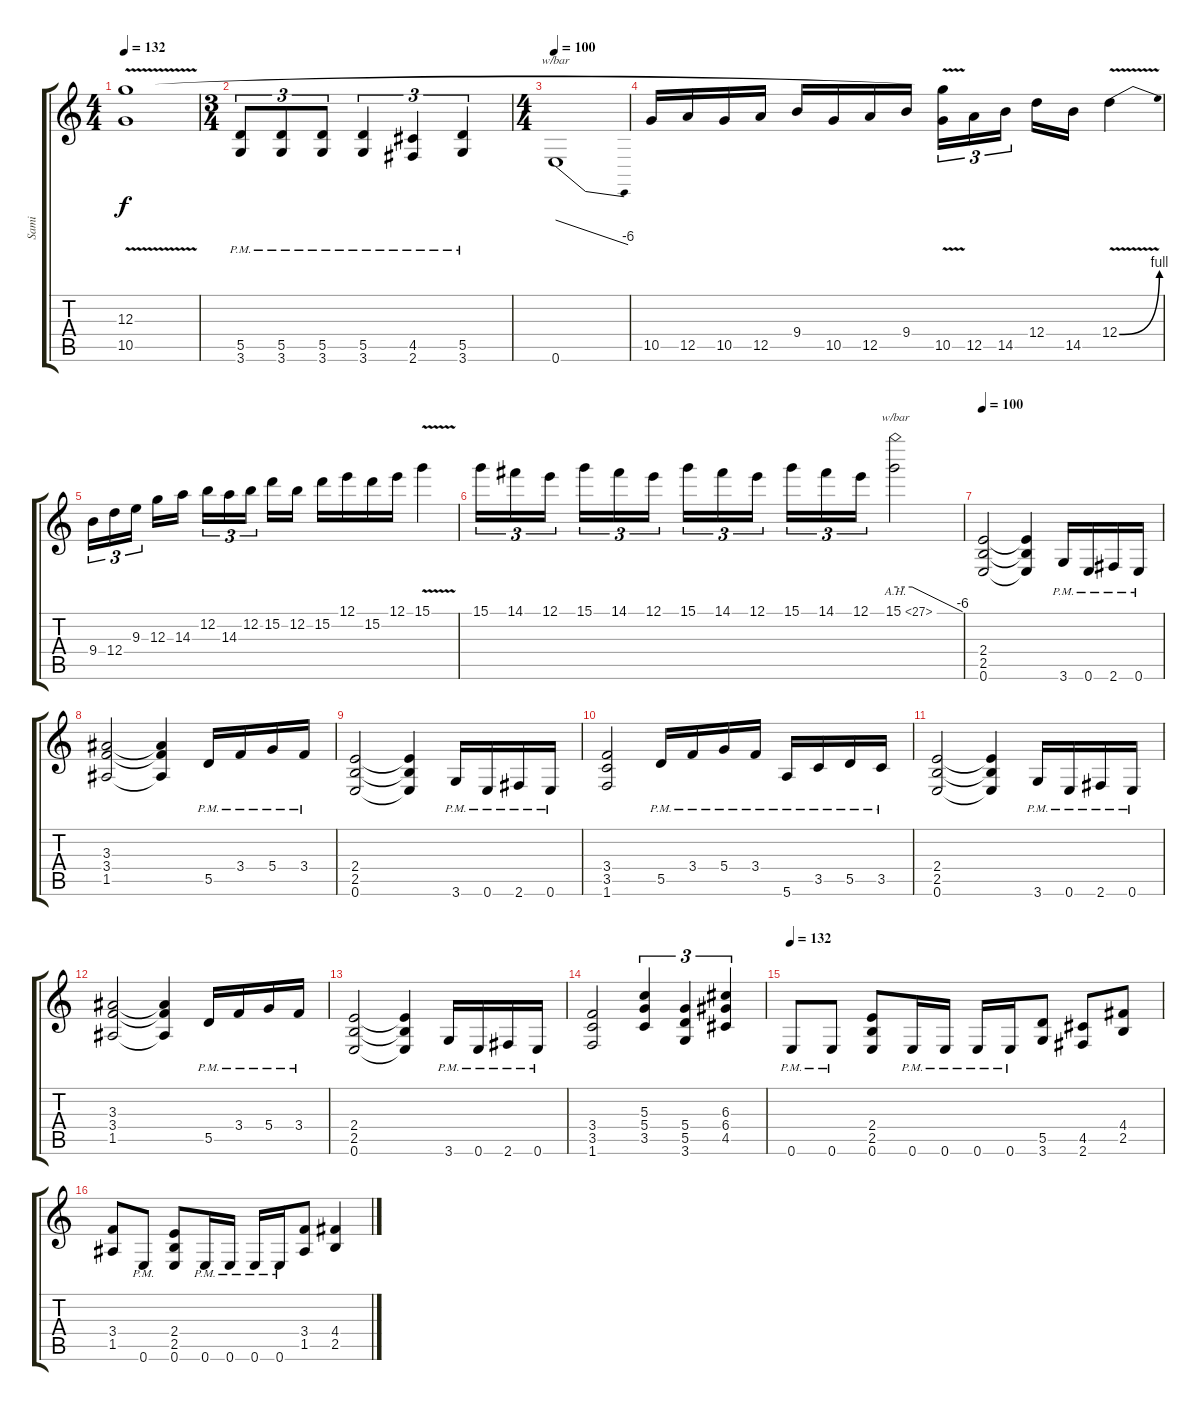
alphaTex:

\track ("Sami" "Sami") {instrument overdrivenguitar}
\staff {score tabs}
\tuning (E4 B3 G3 D3 A2 E2) {hide}
\ts (4 4)
\tempo 132
\clef g2
\ks c
(12.3{v} 10.5{v}).1{dy f} |
\ts (3 4)
(5.5{pm} 3.6{pm}).8{tu (3 2)} (5.5{pm} 3.6{pm}).8{tu (3 2)} (5.5{pm} 3.6{pm}).8{tu (3 2)} (5.5{pm} 3.6{pm}).4{tu (3 2)} (4.5{pm} 2.6{pm}).4{tu (3 2)} (5.5{pm} 3.6{pm}).4{tu (3 2)} |
\ts (4 4)
\tempo 100
0.6.1{tbe (dive default 0 0 60 -24)} |
10.5.16 12.5.16 10.5.16 12.5.16 9.4.16 10.5.16 12.5.16 9.4.16 (12.3{t} 10.5).16{tu (3 2)} 12.5.16{tu (3 2)} 14.5.16{tu (3 2)} 12.4.16 14.5.16 12.4{be (bend 0 0 60 4) v}.4 |
9.4.16{tu (3 2)} 12.4.16{tu (3 2)} 9.3.16{tu (3 2)} 12.3.16 14.3.16 12.2.16{tu (3 2)} 14.3.16{tu (3 2)} 12.2.16{tu (3 2)} 15.2.16 12.2.16 15.2.16 12.1.16 15.2.16 12.1.16 15.1{v}.4 |
15.1.16{tu (3 2)} 14.1.16{tu (3 2)} 12.1.16{tu (3 2)} 15.1.16{tu (3 2)} 14.1.16{tu (3 2)} 12.1.16{tu (3 2)} 15.1.16{tu (3 2)} 14.1.16{tu (3 2)} 12.1.16{tu (3 2)} 15.1.16{tu (3 2)} 14.1.16{tu (3 2)} 12.1.16{tu (3 2)} 15.1{ah 12}.2{tbe (custom default 0 0 15 0 60 -24)} |
\tempo 100
(2.4 2.5 0.6).2 (2.4{t} 2.5{t} 0.6{t}).4 3.6{pm}.16 0.6{pm}.16 2.6{pm}.16 0.6{pm}.16 |
(3.3 3.4 1.5).2 (3.3{t} 3.4{t} 1.5{t}).4 5.5{pm}.16 3.4{pm}.16 5.4{pm}.16 3.4{pm}.16 |
(2.4 2.5 0.6).2 (2.4{t} 2.5{t} 0.6{t}).4 3.6{pm}.16 0.6{pm}.16 2.6{pm}.16 0.6{pm}.16 |
(3.4 3.5 1.6).2 5.5{pm}.16 3.4{pm}.16 5.4{pm}.16 3.4{pm}.16 5.6{pm}.16 3.5{pm}.16 5.5{pm}.16 3.5{pm}.16 |
(2.4 2.5 0.6).2 (2.4{t} 2.5{t} 0.6{t}).4 3.6{pm}.16 0.6{pm}.16 2.6{pm}.16 0.6{pm}.16 |
(3.3 3.4 1.5).2 (3.3{t} 3.4{t} 1.5{t}).4 5.5{pm}.16 3.4{pm}.16 5.4{pm}.16 3.4{pm}.16 |
(2.4 2.5 0.6).2 (2.4{t} 2.5{t} 0.6{t}).4 3.6{pm}.16 0.6{pm}.16 2.6{pm}.16 0.6{pm}.16 |
(3.4 3.5 1.6).2 (5.3 5.4 3.5).4{tu (3 2)} (5.4 5.5 3.6).4{tu (3 2)} (6.3 6.4 4.5).4{tu (3 2)} |
\tempo 132
0.6{pm}.8 0.6{pm}.8 (2.4 2.5 0.6).8 0.6{pm}.16 0.6{pm}.16 0.6{pm}.16 0.6{pm}.16 (5.5 3.6).8 (4.5 2.6).8 (4.4 2.5).8 |
(3.4 1.5).8 0.6{pm}.8 (2.4 2.5 0.6).8 0.6{pm}.16 0.6{pm}.16 0.6{pm}.16 0.6{pm}.16 (3.4 1.5).8 (4.4 2.5).4
